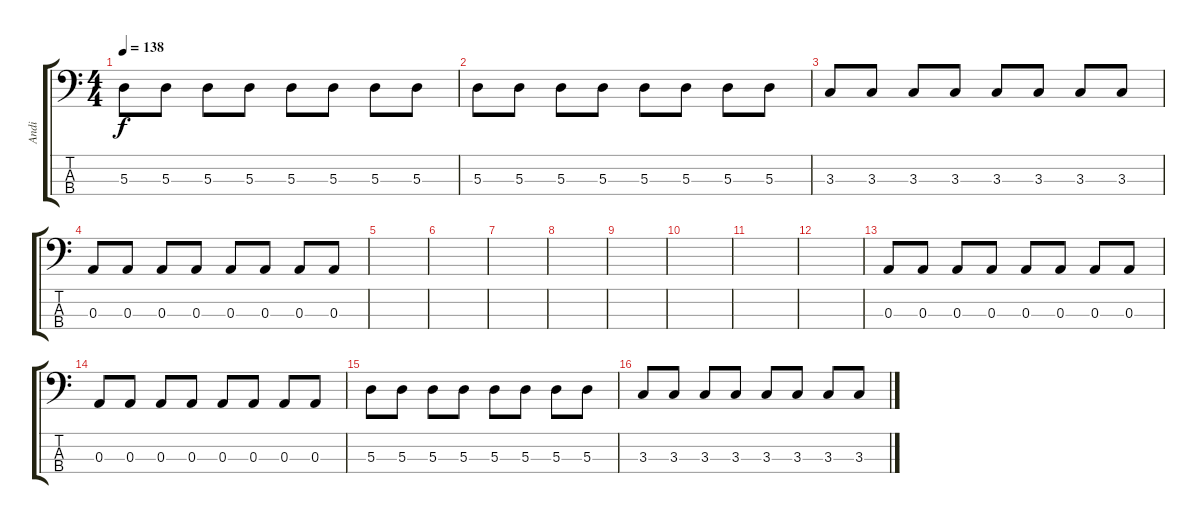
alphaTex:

\track ("Andi" "Andi") {instrument electricbasspick}
\staff {score tabs}
\tuning (G2 D2 A1 E1) {hide}
\ts (4 4)
\tempo 138
\clef f4
\ks c
5.3.8{dy f} 5.3.8 5.3.8 5.3.8 5.3.8 5.3.8 5.3.8 5.3.8 |
5.3.8 5.3.8 5.3.8 5.3.8 5.3.8 5.3.8 5.3.8 5.3.8 |
3.3.8 3.3.8 3.3.8 3.3.8 3.3.8 3.3.8 3.3.8 3.3.8 |
0.3.8 0.3.8 0.3.8 0.3.8 0.3.8 0.3.8 0.3.8 0.3.8 |
|
|
|
|
|
|
|
|
0.3.8 0.3.8 0.3.8 0.3.8 0.3.8 0.3.8 0.3.8 0.3.8 |
0.3.8 0.3.8 0.3.8 0.3.8 0.3.8 0.3.8 0.3.8 0.3.8 |
5.3.8 5.3.8 5.3.8 5.3.8 5.3.8 5.3.8 5.3.8 5.3.8 |
3.3.8 3.3.8 3.3.8 3.3.8 3.3.8 3.3.8 3.3.8 3.3.8
